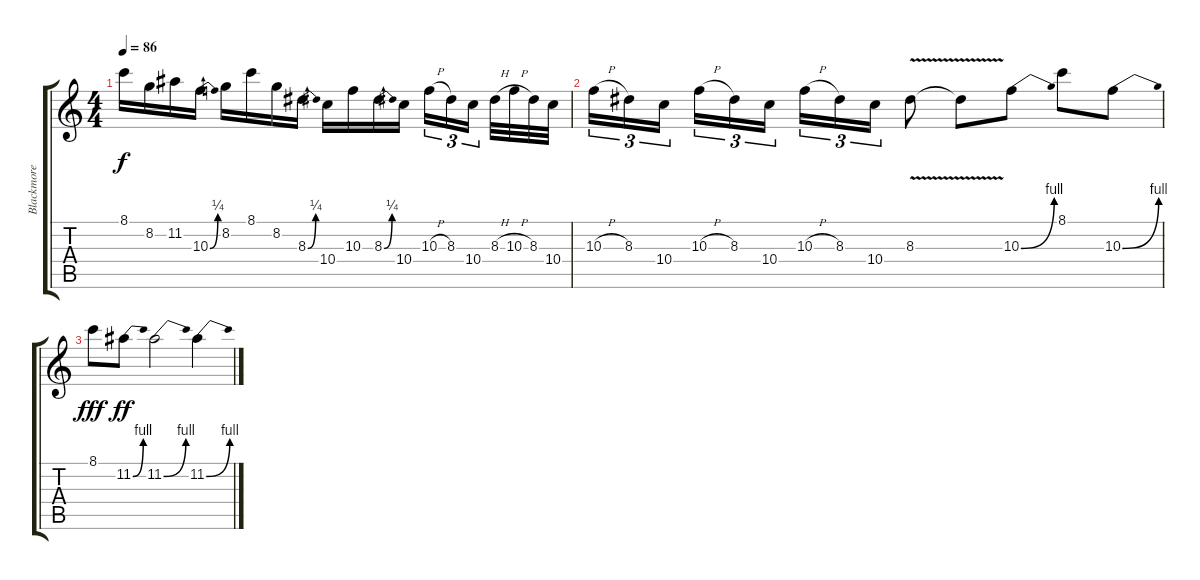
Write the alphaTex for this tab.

\track ("Blackmore solo" "Blackmore ") {instrument overdrivenguitar}
\staff {score tabs}
\tuning (E4 B3 G3 D3 A2 E2) {hide}
\ts (4 4)
\tempo 86
\clef g2
\ks c
8.1.16{dy f volume 11} 8.2.16 11.2.16 10.3{be (bend 0 0 60 1)}.16 8.2.16 8.1.16 8.2.16 8.3{be (bend 0 0 60 1)}.16 10.4.16 10.3.16 8.3{be (bend 0 0 60 1)}.16 10.4.16 10.3{h}.16{tu (3 2)} 8.3.16{tu (3 2)} 10.4.16{tu (3 2) beam splitsecondary} 8.3{h}.32 10.3{h}.32 8.3.32 10.4.32 |
10.3{h}.16{tu (3 2) volume 5} 8.3.16{tu (3 2)} 10.4.16{tu (3 2) beam splitsecondary} 10.3{h}.16{tu (3 2)} 8.3.16{tu (3 2)} 10.4.16{tu (3 2)} 10.3{h}.16{tu (3 2)} 8.3.16{tu (3 2)} 10.4.16{tu (3 2)} 8.3{v}.8 8.3{t}.8 10.3{be (bend 0 0 60 4)}.8 8.1.8 10.3{be (bend 0 0 60 4)}.8 |
8.1.8{dy fff volume 0} 11.2{be (bend 0 0 60 4)}.8{dy ff} 11.2{be (bend 0 0 60 4)}.2 11.2{be (bend 0 0 60 4)}.4
